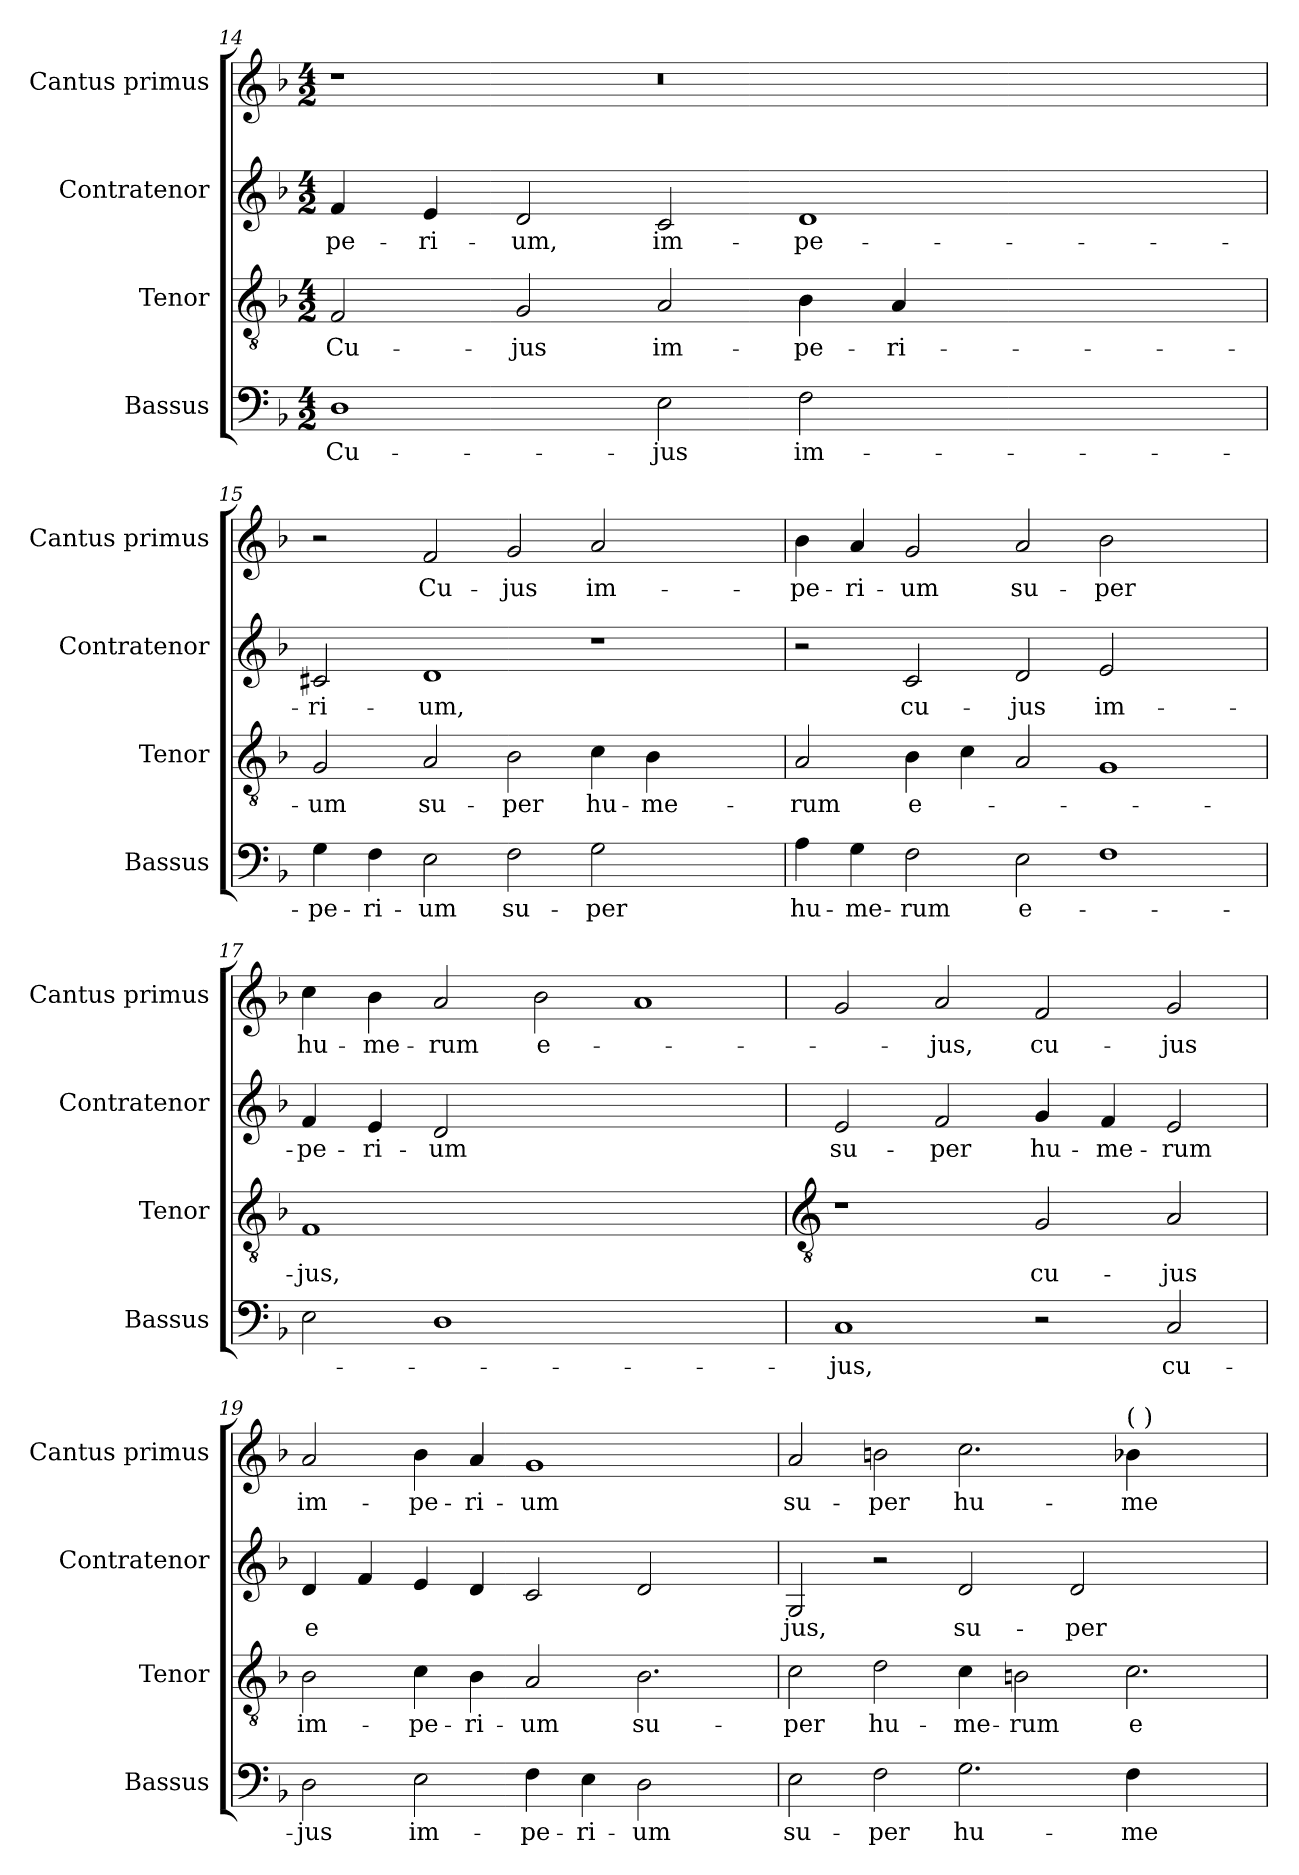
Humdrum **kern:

**kern	**text	**kern	**text	**kern	**text	**kern	**text
*part4	*part4	*part3	*part3	*part2	*part2	*part1	*part1
*staff4	*staff4	*staff3	*staff3	*staff2	*staff2	*staff1	*staff1
*I"Bassus	*	*I"Tenor	*	*I"Contratenor	*	*I"Cantus primus	*
*I'Bassus	*	*I'Tenor	*	*I'Contratenor	*	*I'Cantus primus	*
*clefF4	*	*clefGv2	*	*clefG2	*	*clefG2	*
*k[b-]	*	*k[b-]	*	*k[b-]	*	*k[b-]	*
*F:	*	*F:	*	*F:	*	*F:	*
*M4/2	*	*M4/2	*	*M4/2	*	*M4/2	*
=14	=14	=14	=14	=14	=14	=14	=14
!	!LO:LY:b	!	!LO:LY:b	!	!LO:LY:b	!	!
1D	Cu-	2F	Cu-	4f	pe-	1r	.
!	!	!	!	!	!LO:LY:b	!	!
.	.	.	.	4e	-ri-	.	.
!	!	!	!LO:LY:b	!	!LO:LY:b	!	!
.	.	2G	-jus	2d	-um,	.	.
!	!LO:LY:b	!	!LO:LY:b	!	!LO:LY:b	!	!
2E	-jus	2A	im-	2c	im-	0r	.
!	!LO:LY:b	!	!LO:LY:b	!	!LO:LY:b	!	!
2F	im-	4B-	-pe-	1d	-pe-	.	.
!	!	!	!LO:LY:b	!	!	!	!
.	.	4A	-ri-	.	.	.	.
1ryy	.	1ryy	.	.	.	.	.
.	.	.	.	2ryy	.	.	.
=15	=15	=15	=15	=15	=15	=15	=15
!	!LO:LY:b	!	!LO:LY:b	!	!LO:LY:b	!	!
4G	-pe-	2G	-um	2c#X	-ri-	2r	.
!	!LO:LY:b	!	!	!	!	!	!
4F	-ri-	.	.	.	.	.	.
!	!LO:LY:b	!	!LO:LY:b	!	!LO:LY:b	!	!LO:LY:b
2E	-um	2A	su-	1d	-um,	2f	Cu-
!	!LO:LY:b	!	!LO:LY:b	!	!	!	!LO:LY:b
2F	su-	2B-	-per	.	.	2g	-jus
!	!LO:LY:b	!	!LO:LY:b	!	!	!	!LO:LY:b
2G	-per	4c	hu-	1r	.	2a	im-
!	!	!	!LO:LY:b	!	!	!	!
.	.	4B-	-me-	.	.	.	.
2ryy	.	2ryy	.	.	.	2ryy	.
=16	=16	=16	=16	=16	=16	=16	=16
!	!LO:LY:b	!	!LO:LY:b	!	!	!	!LO:LY:b
4A	hu-	2A	-rum	2r	.	4b-	-pe-
!	!LO:LY:b	!	!	!	!	!	!LO:LY:b
4G	-me-	.	.	.	.	4a	-ri-
!	!LO:LY:b	!	!LO:LY:b	!	!LO:LY:b	!	!LO:LY:b
2F	-rum	4B-	e-	2c	cu-	2g	-um
.	.	4c	.	.	.	.	.
!	!LO:LY:b	!	!	!	!LO:LY:b	!	!LO:LY:b
2E	e-	2A	.	2d	-jus	2a	su-
!	!	!	!	!	!LO:LY:b	!	!LO:LY:b
1F	.	1G	.	2e	im-	2b-	-per
.	.	.	.	2ryy	.	2ryy	.
!!LO:LB:g=z
=17	=17	=17	=17	=17	=17	=17	=17
!	!	!	!LO:LY:b	!	!LO:LY:b	!	!LO:LY:b
2E	.	1F	-jus,	4f	-pe-	4cc	hu-
!	!	!	!	!	!LO:LY:b	!	!LO:LY:b
.	.	.	.	4e	-ri-	4b-	-me-
!	!	!	!	!	!LO:LY:b	!	!LO:LY:b
1D	.	.	.	2d	-um	2a	-rum
!	!	!	!	!	!	!	!LO:LY:b
.	.	1.ryy	.	1.ryy	.	2b-	e-
1ryy	.	.	.	.	.	1a	.
!!LO:LB:g=z
=18	=18	=18	=18	=18	=18	=18	=18
*	*	*clefGv2	*	*	*	*	*
!	!LO:LY:b	!	!	!	!LO:LY:b	!	!
1C	-jus,	1r	.	2e	su-	2g	.
!	!	!	!	!	!LO:LY:b	!	!LO:LY:b
.	.	.	.	2f	-per	2a	-jus,
!	!	!	!LO:LY:b	!	!LO:LY:b	!	!LO:LY:b
2r	.	2G	cu-	4g	hu-	2f	cu-
!	!	!	!	!	!LO:LY:b	!	!
.	.	.	.	4f	-me-	.	.
!	!LO:LY:b	!	!LO:LY:b	!	!LO:LY:b	!	!LO:LY:b
2C	cu-	2A	-jus	2e	-rum	2g	-jus
=19	=19	=19	=19	=19	=19	=19	=19
!	!LO:LY:b	!	!LO:LY:b	!	!LO:LY:b	!	!LO:LY:b
2D	-jus	2B-	im-	4d	e	2a	im-
.	.	.	.	4f	.	.	.
!	!LO:LY:b	!	!LO:LY:b	!	!	!	!LO:LY:b
2E	im-	4c	-pe-	4e	.	4b-	-pe-
!	!	!	!LO:LY:b	!	!	!	!LO:LY:b
.	.	4B-	-ri-	4d	.	4a	-ri-
!	!LO:LY:b	!	!LO:LY:b	!	!	!	!LO:LY:b
4F	-pe-	2A	-um	2c	.	1g	-um
!	!LO:LY:b	!	!	!	!	!	!
4E	-ri-	.	.	.	.	.	.
!	!LO:LY:b	!	!LO:LY:b	!	!	!	!
2D	-um	2.B-	su-	2d	.	.	.
4ryy	.	.	.	4ryy	.	4ryy	.
=20	=20	=20	=20	=20	=20	=20	=20
!	!LO:LY:b	!	!LO:LY:b	!	!LO:LY:b	!	!LO:LY:b
2E	su-	2c	-per	2G	jus,	2a	su-
!	!LO:LY:b	!	!LO:LY:b	!	!	!	!LO:LY:b
2F	-per	2d	hu-	2r	.	2bn	-per
!	!LO:LY:b	!	!LO:LY:b	!	!LO:LY:b	!	!LO:LY:b
2.G	hu-	4c	-me-	2d	su-	2.cc	hu-
!	!	!	!LO:LY:b	!	!	!	!
.	.	2Bn	-rum	.	.	.	.
!	!	!	!	!	!LO:LY:b	!	!
.	.	.	.	2d	-per	.	.
!	!	!	!	!	!	!LO:TX:a:t=(  )	!
!	!LO:LY:b	!	!LO:LY:b	!	!	!	!LO:LY:b
4F	-me-	2.c	e-	.	.	4b-X	-me-
2ryy	.	.	.	2ryy	.	2ryy	.
=	=	=	=	=	=	=	=
*-	*-	*-	*-	*-	*-	*-	*-
